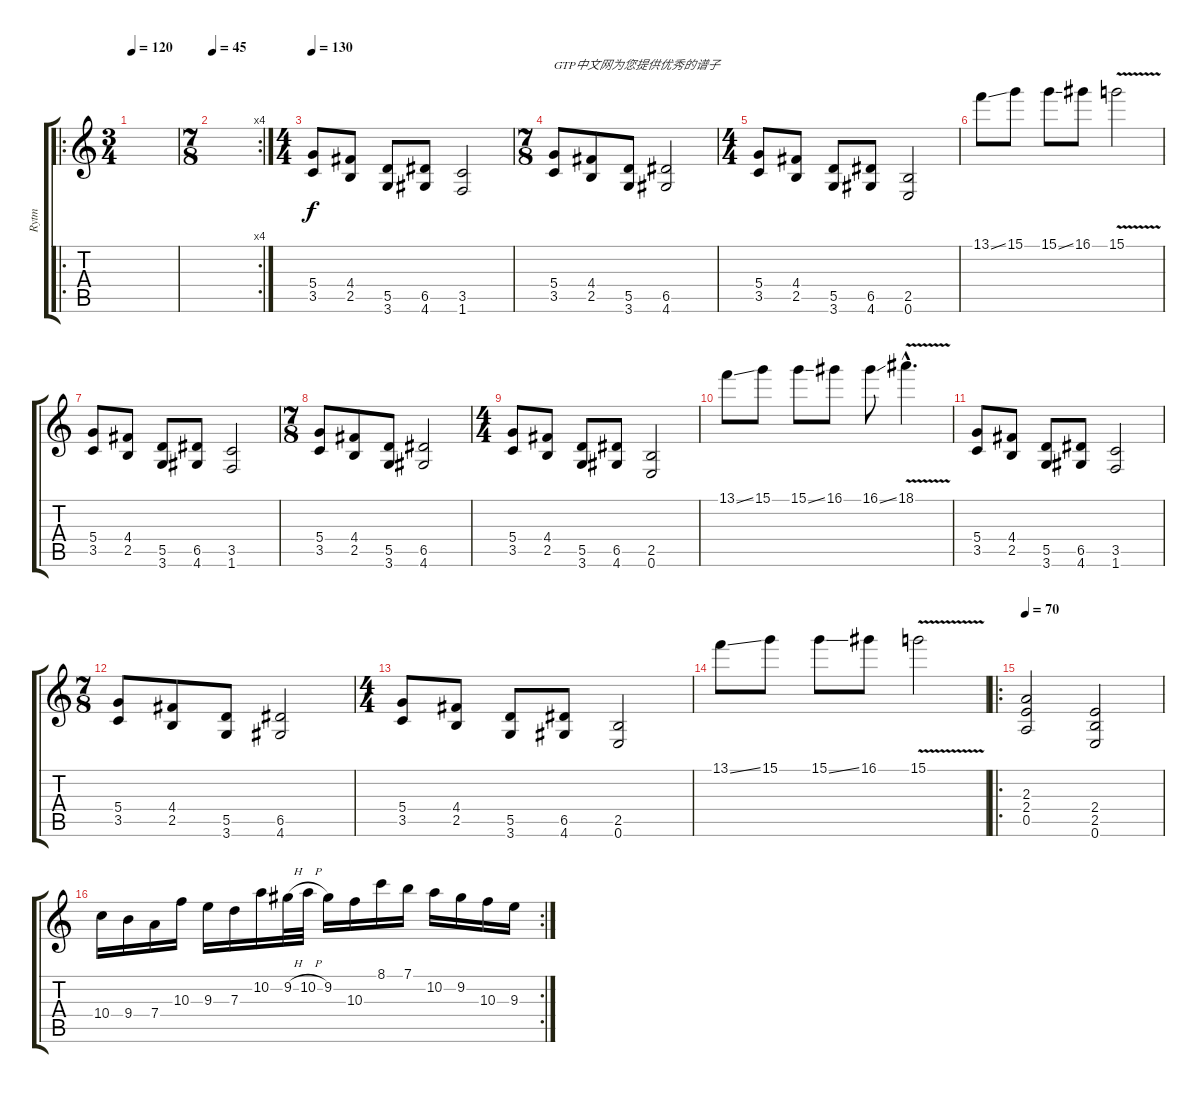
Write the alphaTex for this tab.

\track ("Rytm" "Rytm") {instrument distortionguitar}
\staff {score tabs}
\tuning (E4 B3 G3 D3 A2 E2) {hide}
\ro
\ts (3 4)
\tempo 120
\tempo 45
\tempo 120
\clef g2
\ks c
|
\rc 4
\ts (7 8)
\tempo 45
|
\ts (4 4)
\tempo 130
(5.4 3.5).8 (4.4 2.5).8 (5.5 3.6).8 (6.5 4.6).8 (3.5 1.6).2 |
\ts (7 8)
(5.4 3.5).8{txt "GTP中文网为您提供优秀的谱子"} (4.4 2.5).8 (5.5 3.6).8 (6.5 4.6).2 |
\ts (4 4)
(5.4 3.5).8 (4.4 2.5).8 (5.5 3.6).8 (6.5 4.6).8 (2.5 0.6).2 |
13.1{ss}.8 15.1.8 15.1{ss}.8 16.1.8 15.1{v}.2 |
(5.4 3.5).8 (4.4 2.5).8 (5.5 3.6).8 (6.5 4.6).8 (3.5 1.6).2 |
\ts (7 8)
(5.4 3.5).8 (4.4 2.5).8 (5.5 3.6).8 (6.5 4.6).2 |
\ts (4 4)
(5.4 3.5).8 (4.4 2.5).8 (5.5 3.6).8 (6.5 4.6).8 (2.5 0.6).2 |
13.1{ss}.8 15.1.8 15.1{ss}.8 16.1.8 16.1{ss}.8 18.1{v hac}.4{d} |
(5.4 3.5).8 (4.4 2.5).8 (5.5 3.6).8 (6.5 4.6).8 (3.5 1.6).2 |
\ts (7 8)
(5.4 3.5).8 (4.4 2.5).8 (5.5 3.6).8 (6.5 4.6).2 |
\ts (4 4)
(5.4 3.5).8 (4.4 2.5).8 (5.5 3.6).8 (6.5 4.6).8 (2.5 0.6).2 |
13.1{ss}.8 15.1.8 15.1{ss}.8 16.1.8 15.1{v}.2 |
\ro
\tempo 70
(2.3 2.4 0.5).2 (2.4 2.5 0.6).2 |
\rc 2
10.4.16 9.4.16 7.4.16 10.3.16 9.3.16 7.3.16 10.2.16 9.2{h}.32 10.2{h}.32 9.2.16 10.3.16 8.1.16 7.1.16 10.2.16 9.2.16 10.3.16 9.3.16
